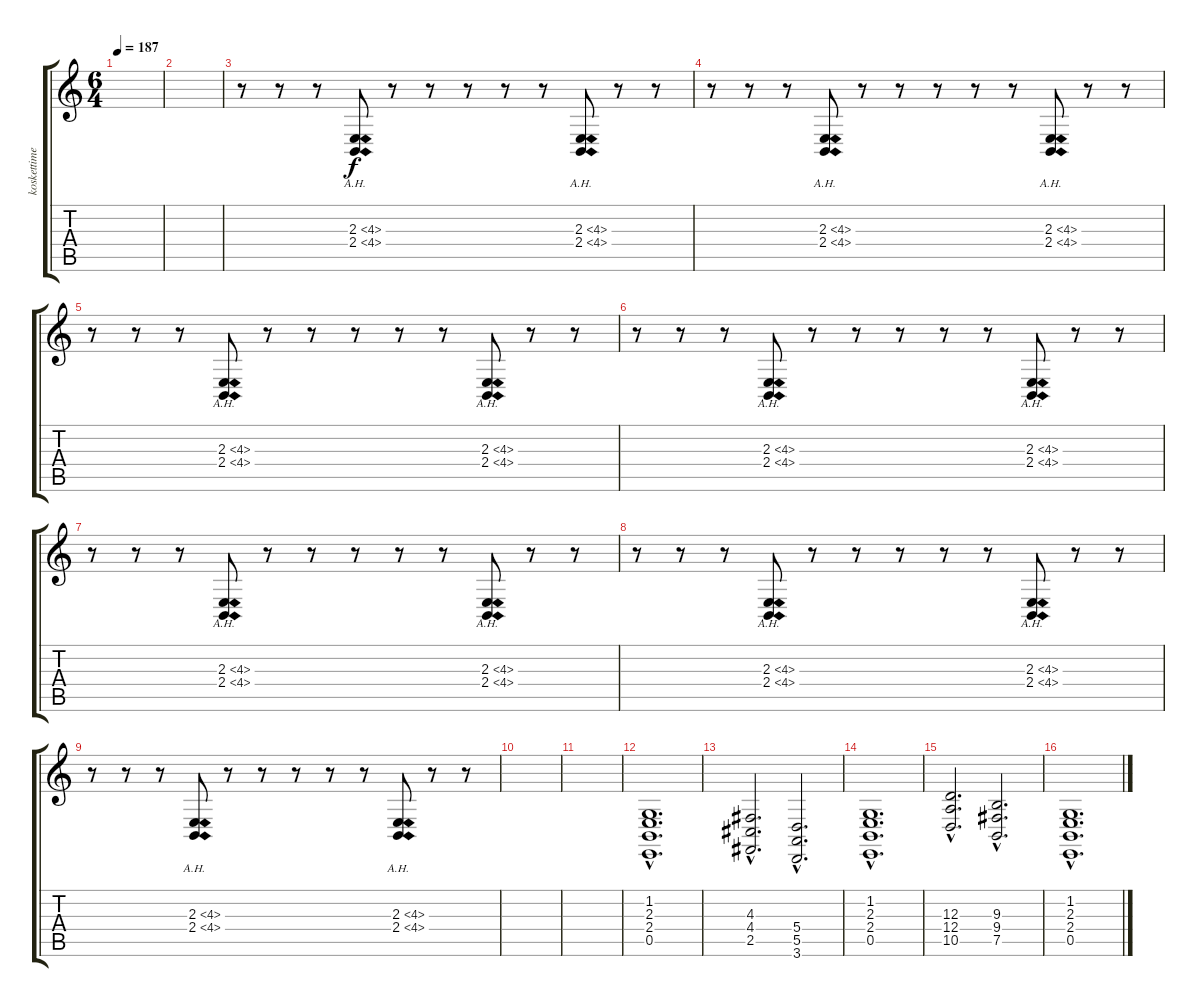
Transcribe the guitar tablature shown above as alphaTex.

\track ("koskettimet 1" "koskettime") {instrument stringensemble1}
\staff {score tabs}
\tuning (B3 Gb3 D3 A2 E2 B1) {hide}
\ts (6 4)
\tempo 187
\clef g2
\ks c
|
|
r.8 r.8 r.8 (2.3{ah 2} 2.4{ah 2}).8{dy f} r.8 r.8 r.8 r.8 r.8 (2.3{ah 2} 2.4{ah 2}).8 r.8 r.8 |
r.8 r.8 r.8 (2.3{ah 2} 2.4{ah 2}).8 r.8 r.8 r.8 r.8 r.8 (2.3{ah 2} 2.4{ah 2}).8 r.8 r.8 |
r.8 r.8 r.8 (2.3{ah 2} 2.4{ah 2}).8 r.8 r.8 r.8 r.8 r.8 (2.3{ah 2} 2.4{ah 2}).8 r.8 r.8 |
r.8 r.8 r.8 (2.3{ah 2} 2.4{ah 2}).8 r.8 r.8 r.8 r.8 r.8 (2.3{ah 2} 2.4{ah 2}).8 r.8 r.8 |
r.8 r.8 r.8 (2.3{ah 2} 2.4{ah 2}).8 r.8 r.8 r.8 r.8 r.8 (2.3{ah 2} 2.4{ah 2}).8 r.8 r.8 |
r.8 r.8 r.8 (2.3{ah 2} 2.4{ah 2}).8 r.8 r.8 r.8 r.8 r.8 (2.3{ah 2} 2.4{ah 2}).8 r.8 r.8 |
r.8 r.8 r.8 (2.3{ah 2} 2.4{ah 2}).8 r.8 r.8 r.8 r.8 r.8 (2.3{ah 2} 2.4{ah 2}).8 r.8 r.8 |
|
|
(1.2{hac} 2.3{hac} 2.4{hac} 0.5{hac}).1{d} |
(4.3{hac} 4.4{hac} 2.5{hac}).2{d} (5.4{hac} 5.5{hac} 3.6{hac}).2{d} |
(1.2{hac} 2.3{hac} 2.4{hac} 0.5{hac}).1{d} |
(12.3{hac} 12.4{hac} 10.5{hac}).2{d} (9.3{hac} 9.4{hac} 7.5{hac}).2{d} |
(1.2{hac} 2.3{hac} 2.4{hac} 0.5{hac}).1{d}
